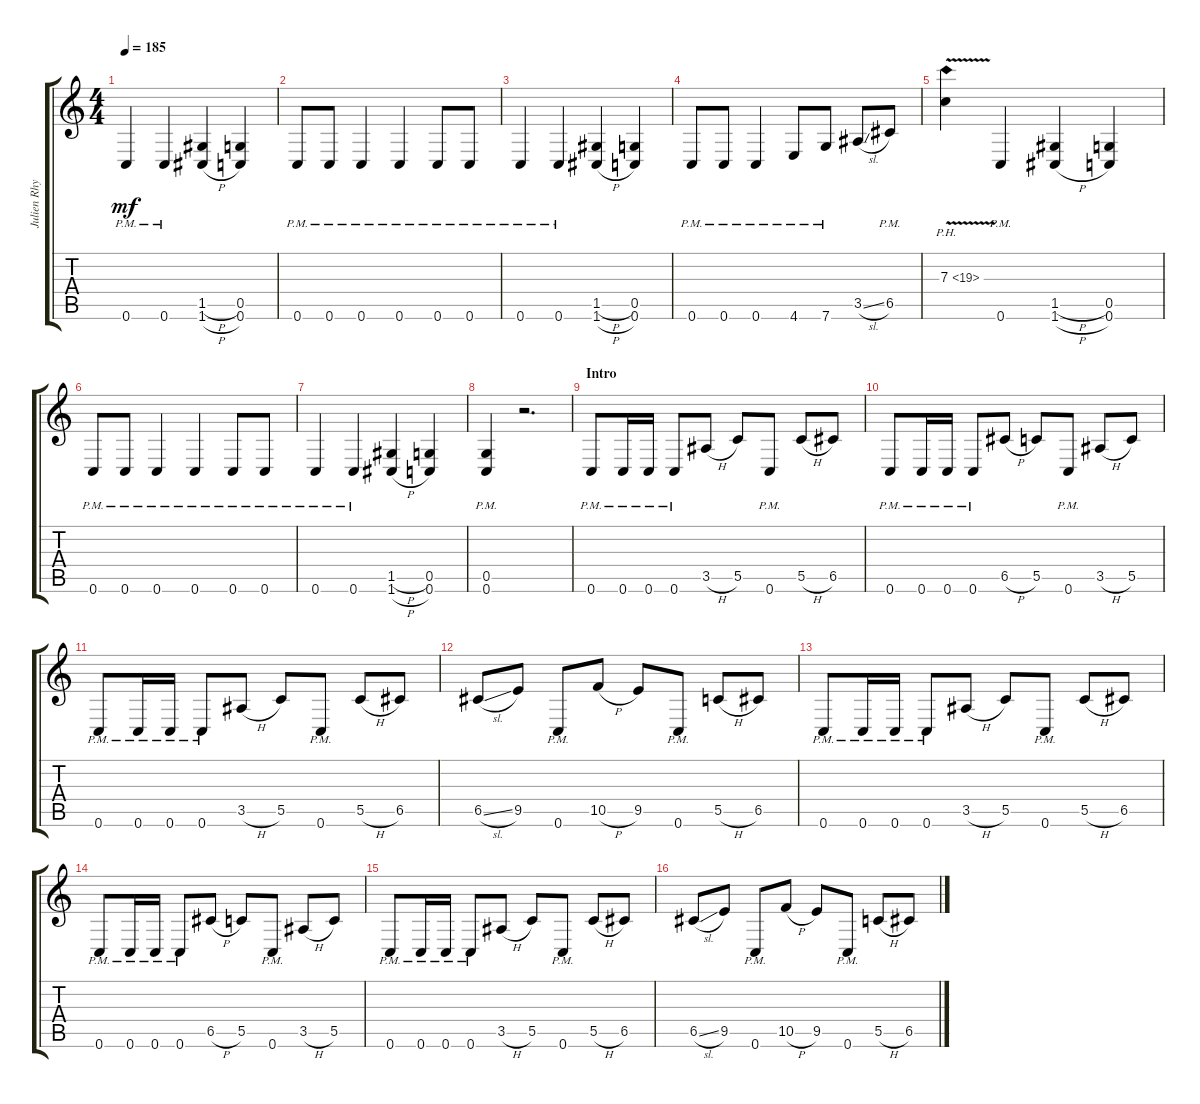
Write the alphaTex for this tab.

\track ("Julien Rhythm" "Julien Rhy") {instrument distortionguitar}
\staff {score tabs}
\tuning (D4 A3 F3 C3 G2 C2) {hide}
\ts (4 4)
\tempo 185
\clef g2
\ks c
0.6{pm}.4{dy mf} 0.6{pm}.4 (1.5{h} 1.6{h}).4 (0.5 0.6).4 |
0.6{pm}.8 0.6{pm}.8 0.6{pm}.4 0.6{pm}.4 0.6{pm}.8 0.6{pm}.8 |
0.6{pm}.4 0.6{pm}.4 (1.5{h} 1.6{h}).4 (0.5 0.6).4 |
0.6{pm}.8 0.6{pm}.8 0.6{pm}.4 4.6{pm}.8 7.6{pm}.8 3.5{sl}.8 6.5{pm}.8 |
7.3{ph 12 v}.4 0.6{pm}.4 (1.5{h} 1.6{h}).4 (0.5 0.6).4 |
0.6{pm}.8 0.6{pm}.8 0.6{pm}.4 0.6{pm}.4 0.6{pm}.8 0.6{pm}.8 |
0.6{pm}.4 0.6{pm}.4 (1.5{h} 1.6{h}).4 (0.5 0.6).4 |
(0.5{pm} 0.6{pm}).4 r.2{d} |
\section ("" "Intro")
0.6{pm}.8 0.6{pm}.16 0.6{pm}.16 0.6{pm}.8 3.5{h}.8 5.5.8 0.6{pm}.8 5.5{h}.8 6.5.8 |
0.6{pm}.8 0.6{pm}.16 0.6{pm}.16 0.6{pm}.8 6.5{h}.8 5.5.8 0.6{pm}.8 3.5{h}.8 5.5.8 |
0.6{pm}.8 0.6{pm}.16 0.6{pm}.16 0.6{pm}.8 3.5{h}.8 5.5.8 0.6{pm}.8 5.5{h}.8 6.5.8 |
6.5{sl}.8 9.5.8 0.6{pm}.8 10.5{h}.8 9.5.8 0.6{pm}.8 5.5{h}.8 6.5.8 |
0.6{pm}.8 0.6{pm}.16 0.6{pm}.16 0.6{pm}.8 3.5{h}.8 5.5.8 0.6{pm}.8 5.5{h}.8 6.5.8 |
0.6{pm}.8 0.6{pm}.16 0.6{pm}.16 0.6{pm}.8 6.5{h}.8 5.5.8 0.6{pm}.8 3.5{h}.8 5.5.8 |
0.6{pm}.8 0.6{pm}.16 0.6{pm}.16 0.6{pm}.8 3.5{h}.8 5.5.8 0.6{pm}.8 5.5{h}.8 6.5.8 |
6.5{sl}.8 9.5.8 0.6{pm}.8 10.5{h}.8 9.5.8 0.6{pm}.8 5.5{h}.8 6.5.8
